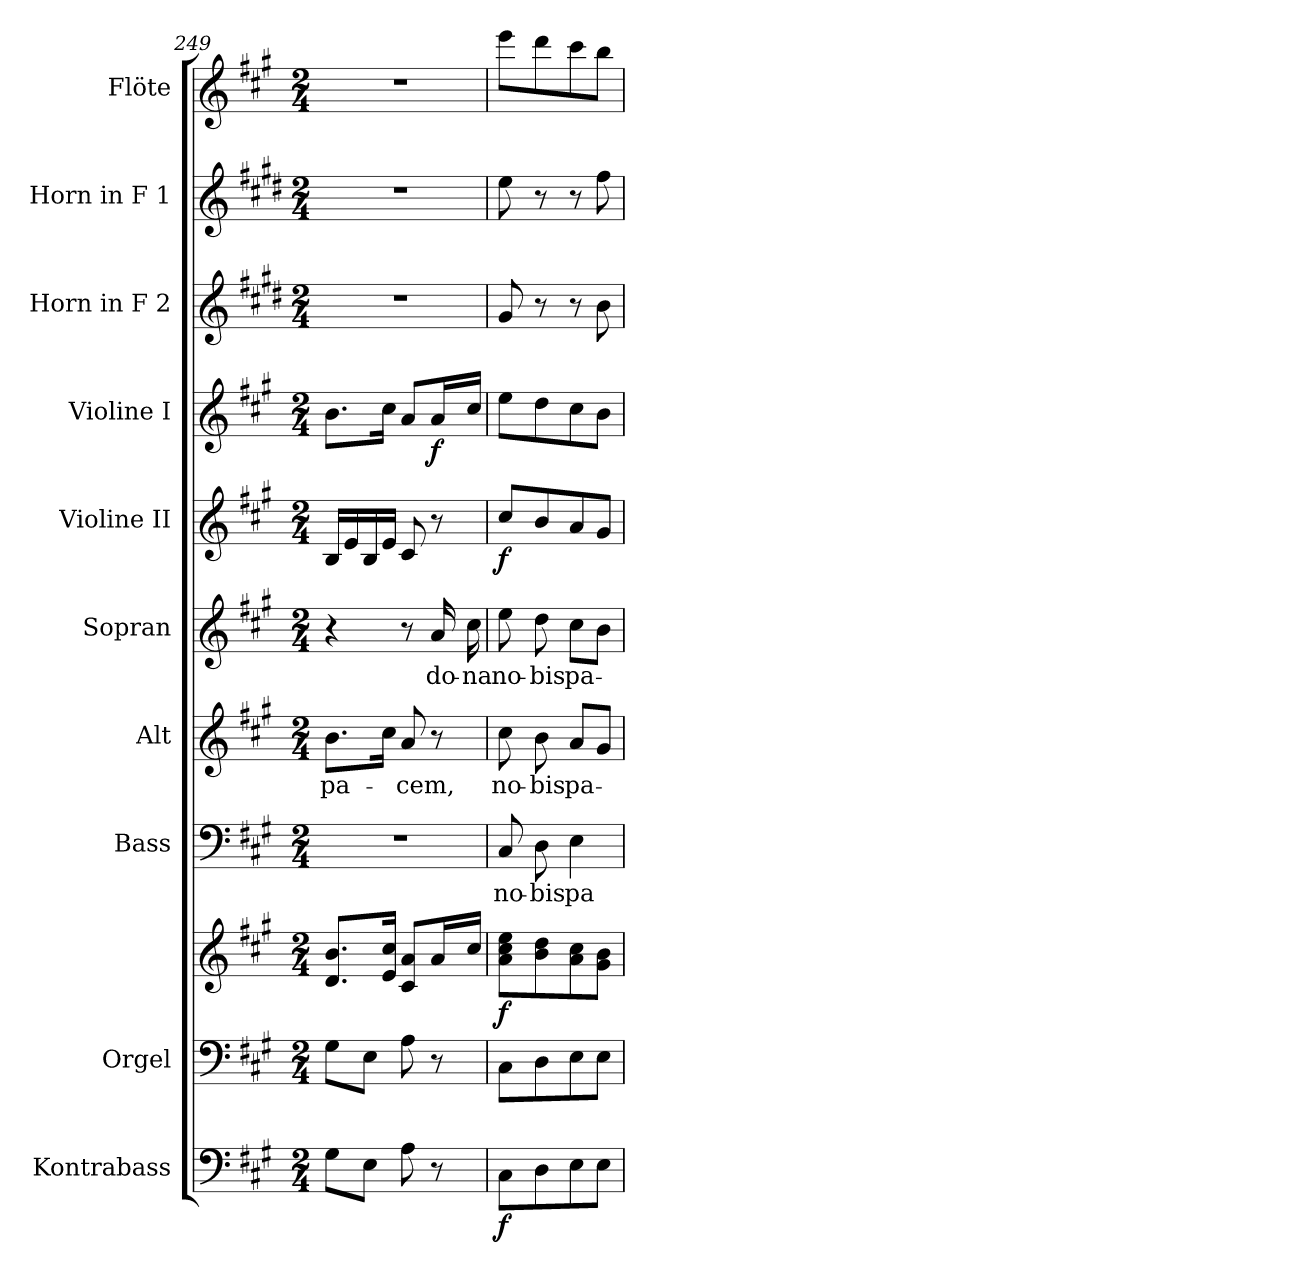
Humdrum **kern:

**kern	**dynam	**kern	**kern	**dynam	**kern	**text	**kern	**text	**kern	**text	**kern	**dynam	**kern	**dynam	**kern	**kern	**kern
*part10	*part10	*part9	*part9	*part9	*part8	*part8	*part7	*part7	*part6	*part6	*part5	*part5	*part4	*part4	*part3	*part2	*part1
*staff11	*staff11	*staff10	*staff9	*staff9/10	*staff8	*staff8	*staff7	*staff7	*staff6	*staff6	*staff5	*staff5	*staff4	*staff4	*staff3	*staff2	*staff1
*I"Kontrabass	*	*I"Orgel	*	*	*I"Bass	*	*I"Alt	*	*I"Sopran	*	*I"Violine II	*	*I"Violine I	*	*I"Horn in F 2	*I"Horn in F 1	*I"Flöte
*I'Kb.	*	*I'Org.	*	*	*I'B.	*	*I'A.	*	*I'S.	*	*I'Vl. II	*	*I'Vl. I	*	*	*	*I'Fl.
!!LO:PB:g=z
*clefF4	*	*clefF4	*clefG2	*	*clefF4	*	*clefG2	*	*clefG2	*	*clefG2	*	*clefG2	*	*clefG2	*clefG2	*clefG2
*ITrd7c12	*	*	*	*	*	*	*	*	*	*	*	*	*	*	*ITrd4c7	*ITrd4c7	*
*k[f#c#g#]	*	*k[f#c#g#]	*k[f#c#g#]	*	*k[f#c#g#]	*	*k[f#c#g#]	*	*k[f#c#g#]	*	*k[f#c#g#]	*	*k[f#c#g#]	*	*k[f#c#g#]	*k[f#c#g#]	*k[f#c#g#]
*A:	*	*A:	*A:	*	*A:	*	*A:	*	*A:	*	*A:	*	*A:	*	*A:	*A:	*A:
*M2/4	*	*M2/4	*M2/4	*	*M2/4	*	*M2/4	*	*M2/4	*	*M2/4	*	*M2/4	*	*M2/4	*M2/4	*M2/4
=249	=249	=249	=249	=249	=249	=249	=249	=249	=249	=249	=249	=249	=249	=249	=249	=249	=249
!	!	!	!	!	!	!	!	!LO:LY:b	!	!	!	!	!	!	!	!	!
8GG#\L	.	8G#\L	8.d/ 8.b/L	.	2r	.	8.b\L	pa-	4r	.	16B/LL	.	8.b\L	.	2r	2r	2r
.	.	.	.	.	.	.	.	.	.	.	16e/	.	.	.	.	.	.
8EE\J	.	8E\J	.	.	.	.	.	.	.	.	16B/	.	.	.	.	.	.
.	.	.	16e/ 16cc#/Jk	.	.	.	16cc#\Jk	.	.	.	16e/JJ	.	16cc#\Jk	.	.	.	.
!	!	!	!	!	!	!	!	!LO:LY:b	!	!	!	!	!	!	!	!	!
8AA\	.	8A\	8c#/ 8a/L	.	.	.	8a/	-cem,	8r	.	8c#/	.	8a/L	.	.	.	.
!	!	!	!	!	!	!	!	!	!	!LO:LY:b	!	!	!	!LO:DY:b	!	!	!
8r	.	8r	16a/L	.	.	.	8r	.	16a/	do-	8r	.	16a/L	f	.	.	.
!	!	!	!	!	!	!	!	!	!	!LO:LY:b	!	!	!	!	!	!	!
.	.	.	16cc#/JJ	.	.	.	.	.	16cc#\	-na	.	.	16cc#/JJ	.	.	.	.
=250	=250	=250	=250	=250	=250	=250	=250	=250	=250	=250	=250	=250	=250	=250	=250	=250	=250
!	!LO:DY:b	!	!	!LO:DY:b	!	!LO:LY:b	!	!LO:LY:b	!	!LO:LY:b	!	!LO:DY:b	!	!	!	!	!
8CC#\L	f	8C#\L	8a\ 8cc#\ 8ee\L	f	8C#/	no-	8cc#\	no-	8ee\	no-	8cc#/L	f	8ee\L	.	8c#/	8a\	8eee\L
!	!	!	!	!	!	!LO:LY:b	!	!LO:LY:b	!	!LO:LY:b	!	!	!	!	!	!	!
8DD\	.	8D\	8b\ 8dd\	.	8D\	-bis	8b\	-bis	8dd\	-bis	8b/	.	8dd\	.	8r	8r	8ddd\
!	!	!	!	!	!	!LO:LY:b	!	!LO:LY:b	!	!LO:LY:b	!	!	!	!	!	!	!
8EE\	.	8E\	8a\ 8cc#\	.	4E\	pa-	8a/L	pa-	8cc#\L	pa-	8a/	.	8cc#\	.	8r	8r	8ccc#\
8EE\J	.	8E\J	8g#\ 8b\J	.	.	.	8g#/J	.	8b\J	.	8g#/J	.	8b\J	.	8e\	8b\	8bb\J
=	=	=	=	=	=	=	=	=	=	=	=	=	=	=	=	=	=
*-	*-	*-	*-	*-	*-	*-	*-	*-	*-	*-	*-	*-	*-	*-	*-	*-	*-
